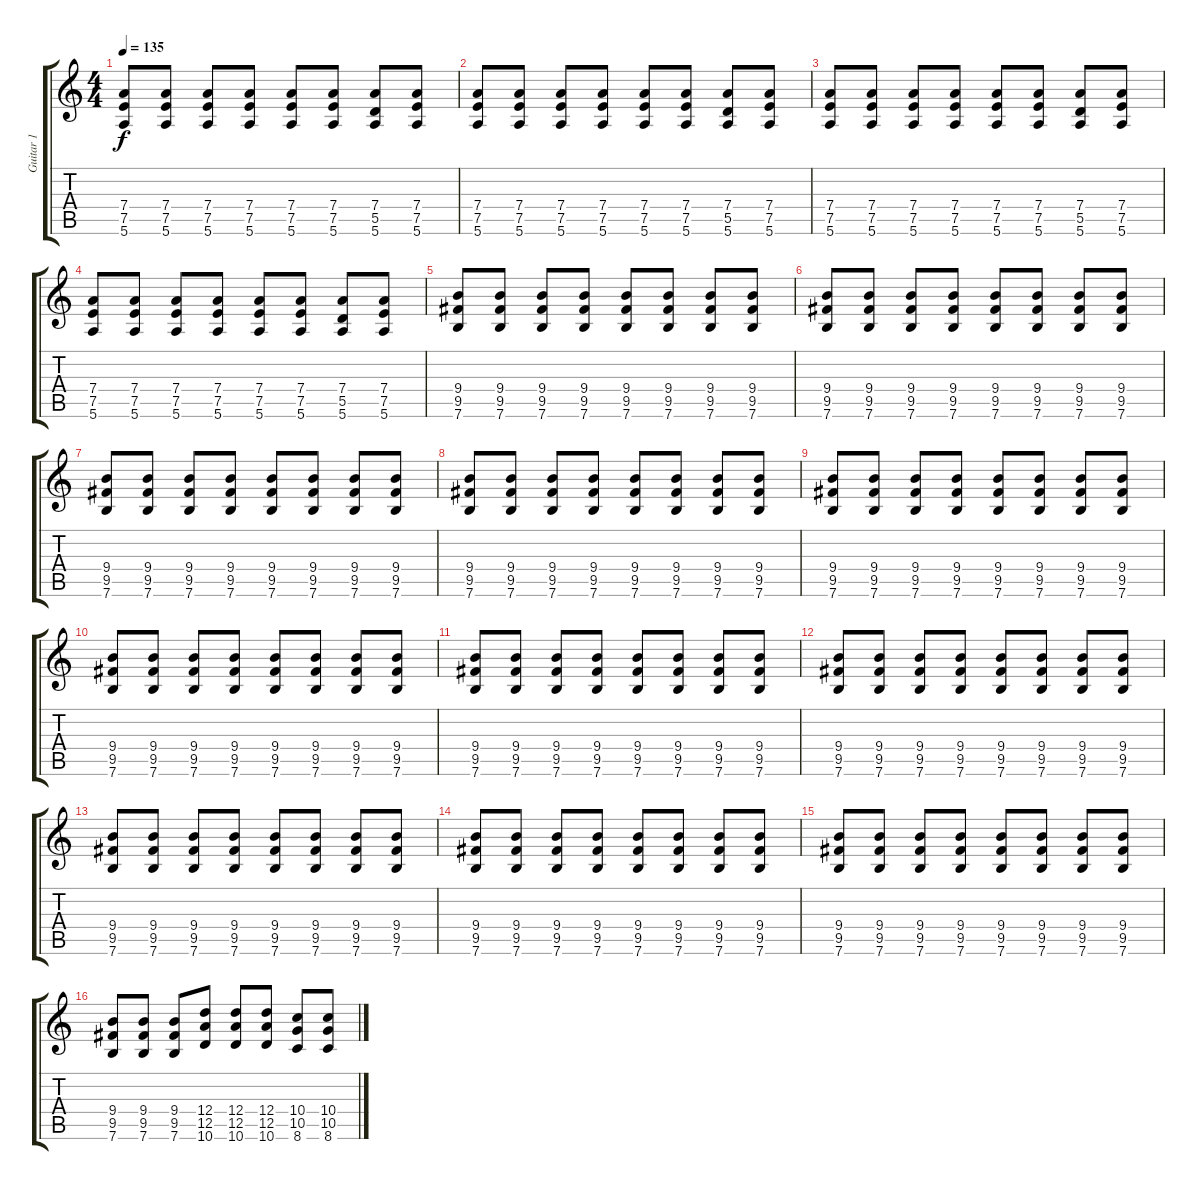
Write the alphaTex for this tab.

\track ("Guitar 1" "Guitar 1") {instrument overdrivenguitar}
\staff {score tabs}
\tuning (E4 B3 G3 D3 A2 E2) {hide}
\ts (4 4)
\tempo 135
\clef g2
\ks c
(7.4 7.5 5.6).8{dy f} (7.4 7.5 5.6).8 (7.4 7.5 5.6).8 (7.4 7.5 5.6).8 (7.4 7.5 5.6).8 (7.4 7.5 5.6).8 (7.4 5.5 5.6).8 (7.4 7.5 5.6).8 |
(7.4 7.5 5.6).8 (7.4 7.5 5.6).8 (7.4 7.5 5.6).8 (7.4 7.5 5.6).8 (7.4 7.5 5.6).8 (7.4 7.5 5.6).8 (7.4 5.5 5.6).8 (7.4 7.5 5.6).8 |
(7.4 7.5 5.6).8 (7.4 7.5 5.6).8 (7.4 7.5 5.6).8 (7.4 7.5 5.6).8 (7.4 7.5 5.6).8 (7.4 7.5 5.6).8 (7.4 5.5 5.6).8 (7.4 7.5 5.6).8 |
(7.4 7.5 5.6).8 (7.4 7.5 5.6).8 (7.4 7.5 5.6).8 (7.4 7.5 5.6).8 (7.4 7.5 5.6).8 (7.4 7.5 5.6).8 (7.4 5.5 5.6).8 (7.4 7.5 5.6).8 |
(9.4 9.5 7.6).8 (9.4 9.5 7.6).8 (9.4 9.5 7.6).8 (9.4 9.5 7.6).8 (9.4 9.5 7.6).8 (9.4 9.5 7.6).8 (9.4 9.5 7.6).8 (9.4 9.5 7.6).8 |
(9.4 9.5 7.6).8 (9.4 9.5 7.6).8 (9.4 9.5 7.6).8 (9.4 9.5 7.6).8 (9.4 9.5 7.6).8 (9.4 9.5 7.6).8 (9.4 9.5 7.6).8 (9.4 9.5 7.6).8 |
(9.4 9.5 7.6).8 (9.4 9.5 7.6).8 (9.4 9.5 7.6).8 (9.4 9.5 7.6).8 (9.4 9.5 7.6).8 (9.4 9.5 7.6).8 (9.4 9.5 7.6).8 (9.4 9.5 7.6).8 |
(9.4 9.5 7.6).8 (9.4 9.5 7.6).8 (9.4 9.5 7.6).8 (9.4 9.5 7.6).8 (9.4 9.5 7.6).8 (9.4 9.5 7.6).8 (9.4 9.5 7.6).8 (9.4 9.5 7.6).8 |
(9.4 9.5 7.6).8 (9.4 9.5 7.6).8 (9.4 9.5 7.6).8 (9.4 9.5 7.6).8 (9.4 9.5 7.6).8 (9.4 9.5 7.6).8 (9.4 9.5 7.6).8 (9.4 9.5 7.6).8 |
(9.4 9.5 7.6).8 (9.4 9.5 7.6).8 (9.4 9.5 7.6).8 (9.4 9.5 7.6).8 (9.4 9.5 7.6).8 (9.4 9.5 7.6).8 (9.4 9.5 7.6).8 (9.4 9.5 7.6).8 |
(9.4 9.5 7.6).8 (9.4 9.5 7.6).8 (9.4 9.5 7.6).8 (9.4 9.5 7.6).8 (9.4 9.5 7.6).8 (9.4 9.5 7.6).8 (9.4 9.5 7.6).8 (9.4 9.5 7.6).8 |
(9.4 9.5 7.6).8 (9.4 9.5 7.6).8 (9.4 9.5 7.6).8 (9.4 9.5 7.6).8 (9.4 9.5 7.6).8 (9.4 9.5 7.6).8 (9.4 9.5 7.6).8 (9.4 9.5 7.6).8 |
(9.4 9.5 7.6).8 (9.4 9.5 7.6).8 (9.4 9.5 7.6).8 (9.4 9.5 7.6).8 (9.4 9.5 7.6).8 (9.4 9.5 7.6).8 (9.4 9.5 7.6).8 (9.4 9.5 7.6).8 |
(9.4 9.5 7.6).8 (9.4 9.5 7.6).8 (9.4 9.5 7.6).8 (9.4 9.5 7.6).8 (9.4 9.5 7.6).8 (9.4 9.5 7.6).8 (9.4 9.5 7.6).8 (9.4 9.5 7.6).8 |
(9.4 9.5 7.6).8 (9.4 9.5 7.6).8 (9.4 9.5 7.6).8 (9.4 9.5 7.6).8 (9.4 9.5 7.6).8 (9.4 9.5 7.6).8 (9.4 9.5 7.6).8 (9.4 9.5 7.6).8 |
(9.4 9.5 7.6).8 (9.4 9.5 7.6).8 (9.4 9.5 7.6).8 (12.4 12.5 10.6).8 (12.4 12.5 10.6).8 (12.4 12.5 10.6).8 (10.4 10.5 8.6).8 (10.4 10.5 8.6).8
